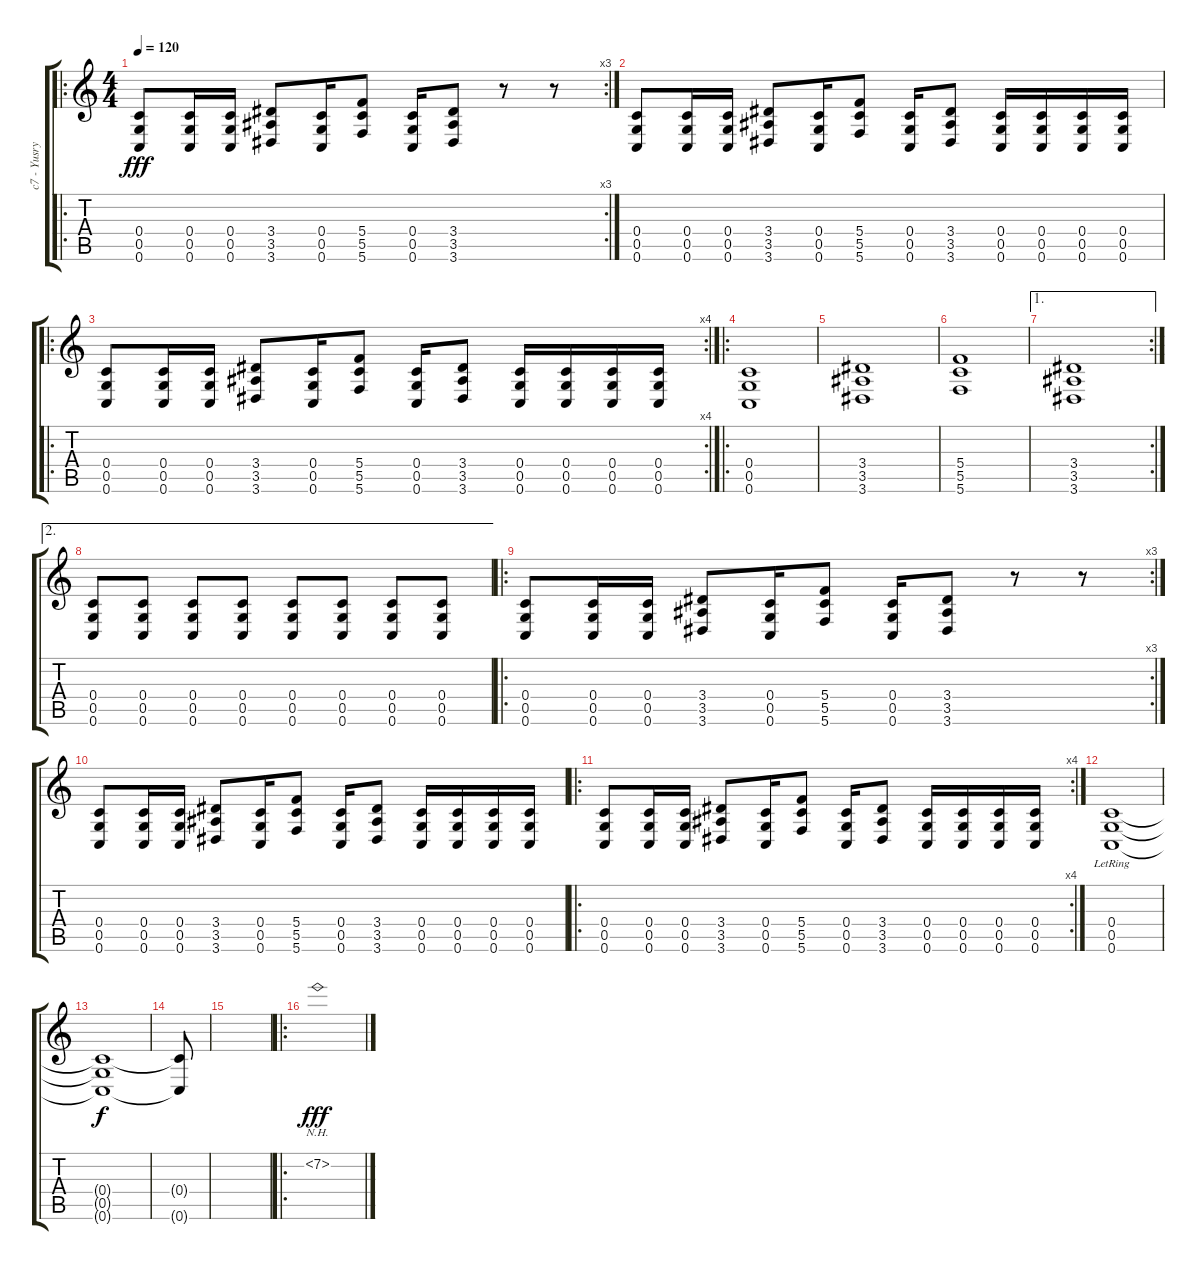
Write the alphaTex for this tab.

\track ("c7 - Yusry - Guitars" "c7 - Yusry") {instrument distortionguitar}
\staff {score tabs}
\tuning (D4 A3 F3 C3 G2 C2) {hide}
\ro
\rc 3
\ts (4 4)
\tempo 120
\clef g2
\ks c
(0.4 0.5 0.6).8{dy fff volume 13} (0.4 0.5 0.6).16 (0.4 0.5 0.6).16 (3.4 3.5 3.6).8 (0.4 0.5 0.6).16 (5.4 5.5 5.6).8 (0.4 0.5 0.6).16 (3.4 3.5 3.6).8 r.8 r.8 |
(0.4 0.5 0.6).8 (0.4 0.5 0.6).16 (0.4 0.5 0.6).16 (3.4 3.5 3.6).8 (0.4 0.5 0.6).16 (5.4 5.5 5.6).8 (0.4 0.5 0.6).16 (3.4 3.5 3.6).8 (0.4 0.5 0.6).16 (0.4 0.5 0.6).16 (0.4 0.5 0.6).16 (0.4 0.5 0.6).16 |
\ro
\rc 4
(0.4 0.5 0.6).8 (0.4 0.5 0.6).16 (0.4 0.5 0.6).16 (3.4 3.5 3.6).8 (0.4 0.5 0.6).16 (5.4 5.5 5.6).8 (0.4 0.5 0.6).16 (3.4 3.5 3.6).8 (0.4 0.5 0.6).16 (0.4 0.5 0.6).16 (0.4 0.5 0.6).16 (0.4 0.5 0.6).16 |
\ro
(0.4 0.5 0.6).1 |
(3.4 3.5 3.6).1 |
(5.4 5.5 5.6).1 |
\ae 1
\rc 2
(3.4 3.5 3.6).1 |
\ae 2
(0.4 0.5 0.6).8 (0.4 0.5 0.6).8 (0.4 0.5 0.6).8 (0.4 0.5 0.6).8 (0.4 0.5 0.6).8 (0.4 0.5 0.6).8 (0.4 0.5 0.6).8 (0.4 0.5 0.6).8 |
\ro
\rc 3
(0.4 0.5 0.6).8{volume 13} (0.4 0.5 0.6).16 (0.4 0.5 0.6).16 (3.4 3.5 3.6).8 (0.4 0.5 0.6).16 (5.4 5.5 5.6).8 (0.4 0.5 0.6).16 (3.4 3.5 3.6).8 r.8 r.8 |
(0.4 0.5 0.6).8 (0.4 0.5 0.6).16 (0.4 0.5 0.6).16 (3.4 3.5 3.6).8 (0.4 0.5 0.6).16 (5.4 5.5 5.6).8 (0.4 0.5 0.6).16 (3.4 3.5 3.6).8 (0.4 0.5 0.6).16 (0.4 0.5 0.6).16 (0.4 0.5 0.6).16 (0.4 0.5 0.6).16 |
\ro
\rc 4
(0.4 0.5 0.6).8 (0.4 0.5 0.6).16 (0.4 0.5 0.6).16 (3.4 3.5 3.6).8 (0.4 0.5 0.6).16 (5.4 5.5 5.6).8 (0.4 0.5 0.6).16 (3.4 3.5 3.6).8 (0.4 0.5 0.6).16 (0.4 0.5 0.6).16 (0.4 0.5 0.6).16 (0.4 0.5 0.6).16 |
(0.4{lr} 0.5{lr} 0.6{lr}).1{volume 0} |
(0.4{t} 0.5{t} 0.6{t}).1{dy f} |
(0.4{t} 0.6{t}).8 |
|
\ro
7.2{nh}.1{dy fff}
